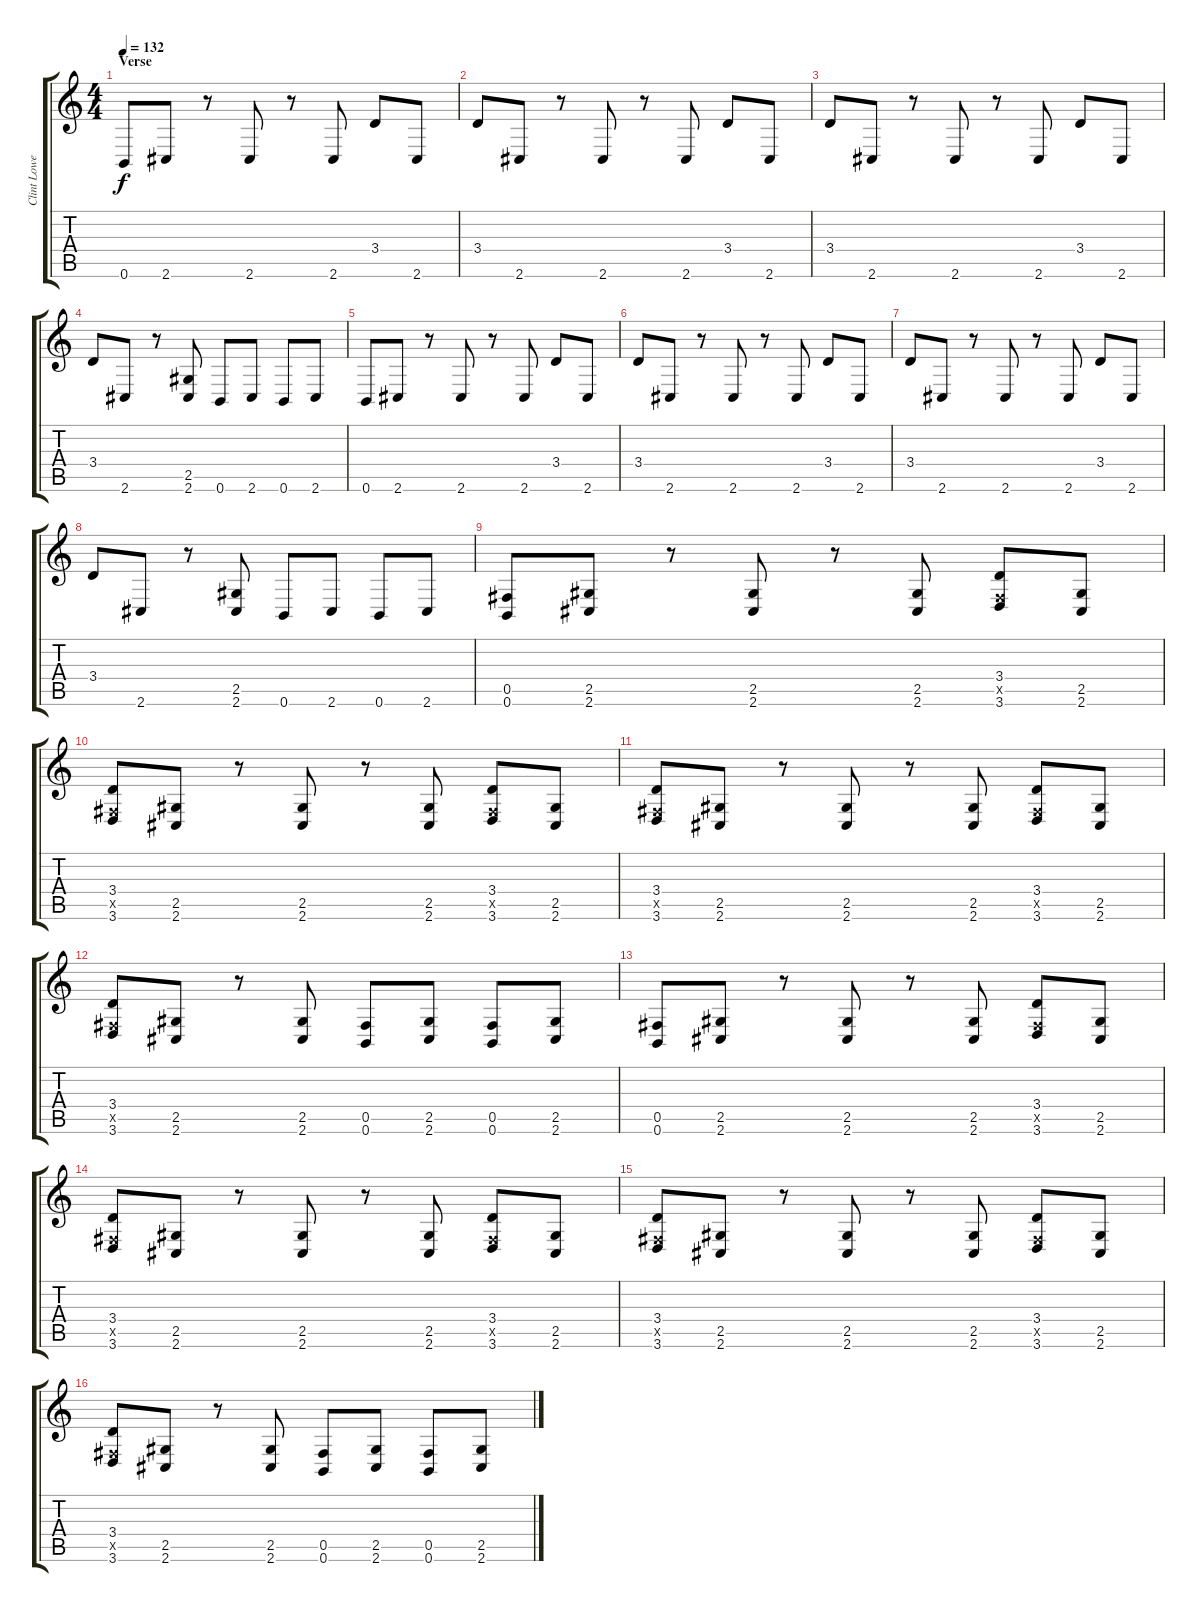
\track ("Clint Lowery" "Clint Lowe") {instrument distortionguitar}
\staff {score tabs}
\tuning (Db4 Ab3 E3 B2 Gb2 B1) {hide}
\ts (4 4)
\section ("" "Verse")
\tempo 132
\clef g2
\ks c
0.6.8{dy f} 2.6.8 r.8 2.6.8 r.8 2.6.8 3.4.8 2.6.8 |
3.4.8 2.6.8 r.8 2.6.8 r.8 2.6.8 3.4.8 2.6.8 |
3.4.8 2.6.8 r.8 2.6.8 r.8 2.6.8 3.4.8 2.6.8 |
3.4.8 2.6.8 r.8 (2.5 2.6).8 0.6.8 2.6.8 0.6.8 2.6.8 |
0.6.8 2.6.8 r.8 2.6.8 r.8 2.6.8 3.4.8 2.6.8 |
3.4.8 2.6.8 r.8 2.6.8 r.8 2.6.8 3.4.8 2.6.8 |
3.4.8 2.6.8 r.8 2.6.8 r.8 2.6.8 3.4.8 2.6.8 |
3.4.8 2.6.8 r.8 (2.5 2.6).8 0.6.8 2.6.8 0.6.8 2.6.8 |
(0.5 0.6).8 (2.5 2.6).8 r.8 (2.5 2.6).8 r.8 (2.5 2.6).8 (3.4 0.5{x} 3.6).8 (2.5 2.6).8 |
(3.4 0.5{x} 3.6).8 (2.5 2.6).8 r.8 (2.5 2.6).8 r.8 (2.5 2.6).8 (3.4 0.5{x} 3.6).8 (2.5 2.6).8 |
(3.4 0.5{x} 3.6).8 (2.5 2.6).8 r.8 (2.5 2.6).8 r.8 (2.5 2.6).8 (3.4 0.5{x} 3.6).8 (2.5 2.6).8 |
(3.4 0.5{x} 3.6).8 (2.5 2.6).8 r.8 (2.5 2.6).8 (0.5 0.6).8 (2.5 2.6).8 (0.5 0.6).8 (2.5 2.6).8 |
(0.5 0.6).8 (2.5 2.6).8 r.8 (2.5 2.6).8 r.8 (2.5 2.6).8 (3.4 0.5{x} 3.6).8 (2.5 2.6).8 |
(3.4 0.5{x} 3.6).8 (2.5 2.6).8 r.8 (2.5 2.6).8 r.8 (2.5 2.6).8 (3.4 0.5{x} 3.6).8 (2.5 2.6).8 |
(3.4 0.5{x} 3.6).8 (2.5 2.6).8 r.8 (2.5 2.6).8 r.8 (2.5 2.6).8 (3.4 0.5{x} 3.6).8 (2.5 2.6).8 |
(3.4 0.5{x} 3.6).8 (2.5 2.6).8 r.8 (2.5 2.6).8 (0.5 0.6).8 (2.5 2.6).8 (0.5 0.6).8 (2.5 2.6).8
